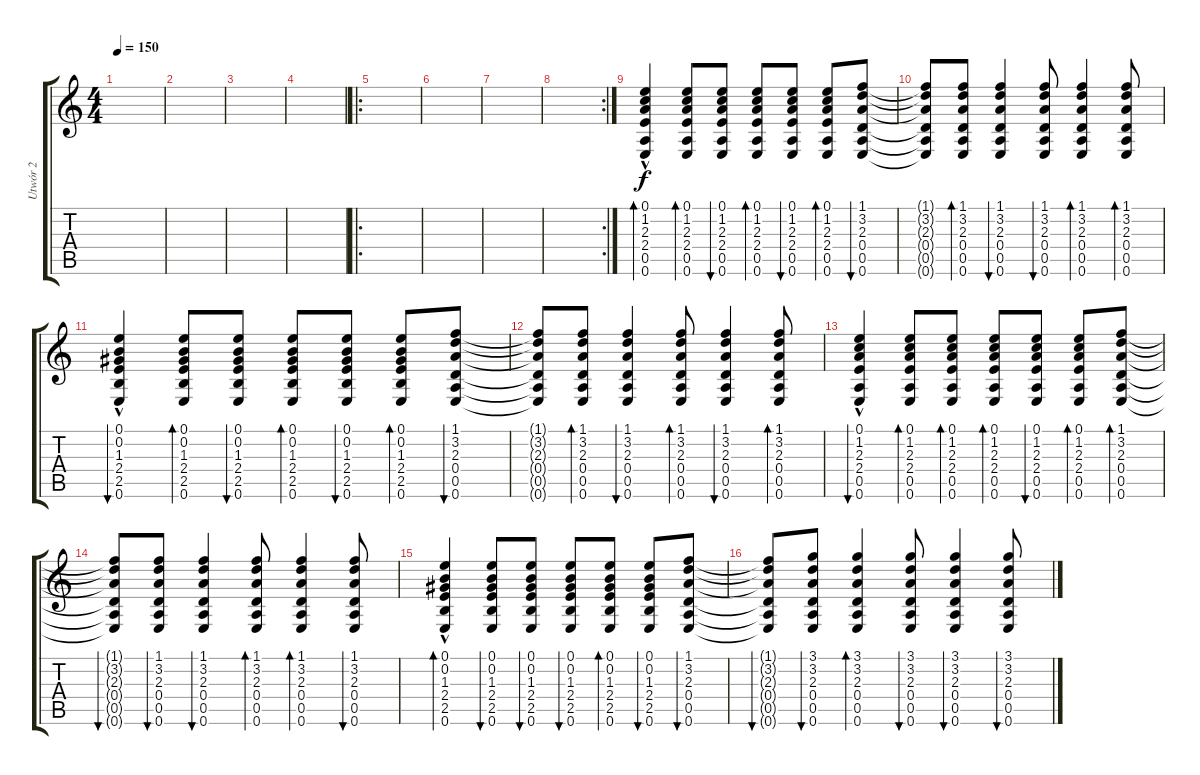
\track ("Utwór 2" "Utwór 2") {instrument acousticguitarsteel}
\staff {score tabs}
\tuning (E4 B3 G3 D3 A2 E2) {hide}
\ts (4 4)
\tempo 150
\clef g2
\ks c
|
|
|
|
\ro
|
|
|
\rc 2
|
(0.1{hac} 1.2 2.3 2.4 0.5 0.6).4{bd 120} (0.1 1.2 2.3 2.4 0.5 0.6).8{bd 120} (0.1 1.2 2.3 2.4 0.5 0.6).8{bu 60} (0.1 1.2 2.3 2.4 0.5 0.6).8{bd 60} (0.1 1.2 2.3 2.4 0.5 0.6).8{bu 60} (0.1 1.2 2.3 2.4 0.5 0.6).8{bd 60} (1.1 3.2 2.3 0.4 0.5 0.6).8{bu 60} |
(1.1{t} 3.2{t} 2.3{t} 0.4{t} 0.5{t} 0.6{t}).8 (1.1 3.2 2.3 0.4 0.5 0.6).8{bd 120} (1.1 3.2 2.3 0.4 0.5 0.6).4{bu 120} (1.1 3.2 2.3 0.4 0.5 0.6).8{bu 120} (1.1 3.2 2.3 0.4 0.5 0.6).4{bd 120} (1.1 3.2 2.3 0.4 0.5 0.6).8{bd 120} |
(0.1{hac} 0.2 1.3 2.4 2.5 0.6).4{bu 120} (0.1 0.2 1.3 2.4 2.5 0.6).8{bd 120} (0.1 0.2 1.3 2.4 2.5 0.6).8{bu 120} (0.1 0.2 1.3 2.4 2.5 0.6).8{bd 120} (0.1 0.2 1.3 2.4 2.5 0.6).8{bu 120} (0.1 0.2 1.3 2.4 2.5 0.6).8{bd 120} (1.1 3.2 2.3 0.4 0.5 0.6).8{bu 120} |
(1.1{t} 3.2{t} 2.3{t} 0.4{t} 0.5{t} 0.6{t}).8 (1.1 3.2 2.3 0.4 0.5 0.6).8{bd 120} (1.1 3.2 2.3 0.4 0.5 0.6).4{bu 120} (1.1 3.2 2.3 0.4 0.5 0.6).8{bd 120} (1.1 3.2 2.3 0.4 0.5 0.6).4{bu 120} (1.1 3.2 2.3 0.4 0.5 0.6).8{bd 120} |
(0.1{hac} 1.2 2.3 2.4 0.5 0.6).4{bu 120} (0.1 1.2 2.3 2.4 0.5 0.6).8{bd 120} (0.1 1.2 2.3 2.4 0.5 0.6).8{bd 120} (0.1 1.2 2.3 2.4 0.5 0.6).8{bd 120} (0.1 1.2 2.3 2.4 0.5 0.6).8{bu 120} (0.1 1.2 2.3 2.4 0.5 0.6).8{bd 120} (1.1 3.2 2.3 0.4 0.5 0.6).8{bd 120} |
(1.1{t} 3.2{t} 2.3{t} 0.4{t} 0.5{t} 0.6{t}).8{bu 120} (1.1 3.2 2.3 0.4 0.5 0.6).8{bu 120} (1.1 3.2 2.3 0.4 0.5 0.6).4{bu 120} (1.1 3.2 2.3 0.4 0.5 0.6).8{bd 120} (1.1 3.2 2.3 0.4 0.5 0.6).4{bd 120} (1.1 3.2 2.3 0.4 0.5 0.6).8{bu 120} |
(0.1{hac} 0.2 1.3 2.4 2.5 0.6).4{bd 120} (0.1 0.2 1.3 2.4 2.5 0.6).8{bu 120} (0.1 0.2 1.3 2.4 2.5 0.6).8{bu 120} (0.1 0.2 1.3 2.4 2.5 0.6).8{bu 120} (0.1 0.2 1.3 2.4 2.5 0.6).8{bd 120} (0.1 0.2 1.3 2.4 2.5 0.6).8{bu 120} (1.1 3.2 2.3 0.4 0.5 0.6).8{bu 120} |
(1.1{t} 3.2{t} 2.3{t} 0.4{t} 0.5{t} 0.6{t}).8{bu 120} (3.1 3.2 2.3 0.4 0.5 0.6).8{bu 120} (3.1 3.2 2.3 0.4 0.5 0.6).4{bd 120} (3.1 3.2 2.3 0.4 0.5 0.6).8{bu 120} (3.1 3.2 2.3 0.4 0.5 0.6).4{bu 120} (3.1 3.2 2.3 0.4 0.5 0.6).8{bu 120}
